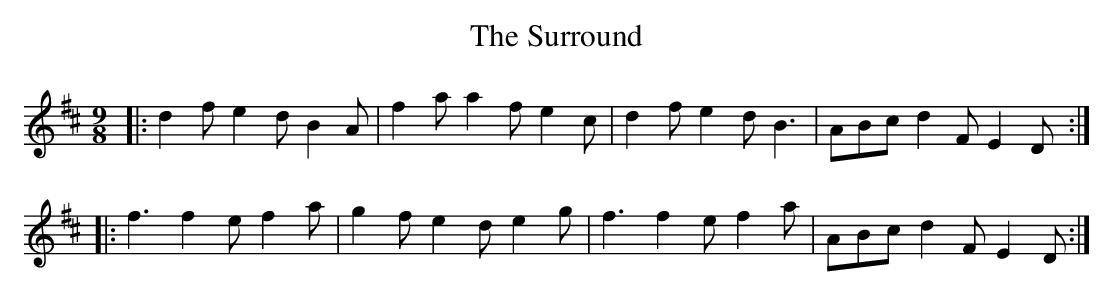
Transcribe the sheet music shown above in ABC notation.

X:1
T: The Surround
M: 9/8
L: 1/8
K: Dmaj
|:d2f e2d B2A|f2a a2f e2c|d2f e2d B3|ABc d2F E2D:|
|:f3 f2e f2a|g2f e2d e2g|f3 f2e f2a|ABc d2F E2D:|
